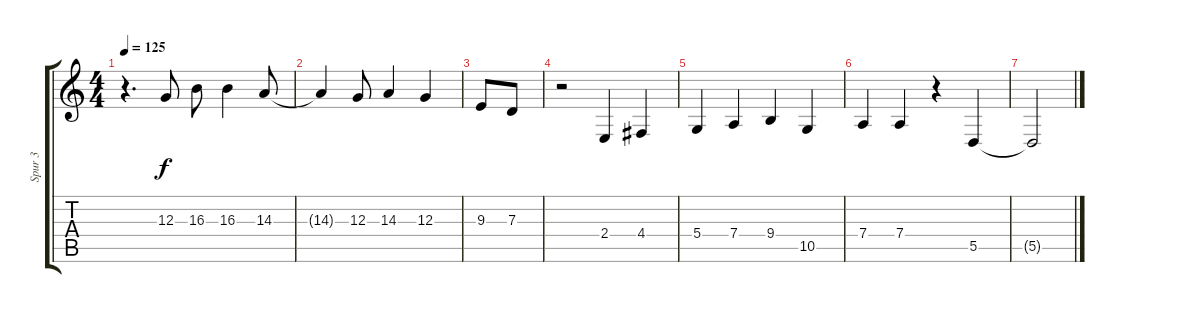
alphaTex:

\track ("Spur 3" "Spur 3") {instrument acousticgrandpiano}
\staff {score tabs}
\tuning (E4 B3 G3 D3 A2 E2) {hide}
\ts (4 4)
\tempo 125
\clef g2
\ks c
r.4{d dy f} 12.3.8 16.3.8 16.3.4 14.3.8 |
14.3{t}.4 12.3.8 14.3.4 12.3.4 |
9.3.8 7.3.8 |
r.2 2.4.4 4.4.4 |
5.4.4 7.4.4 9.4.4 10.5.4 |
7.4.4 7.4.4 r.4 5.5.4 |
5.5{t}.2
